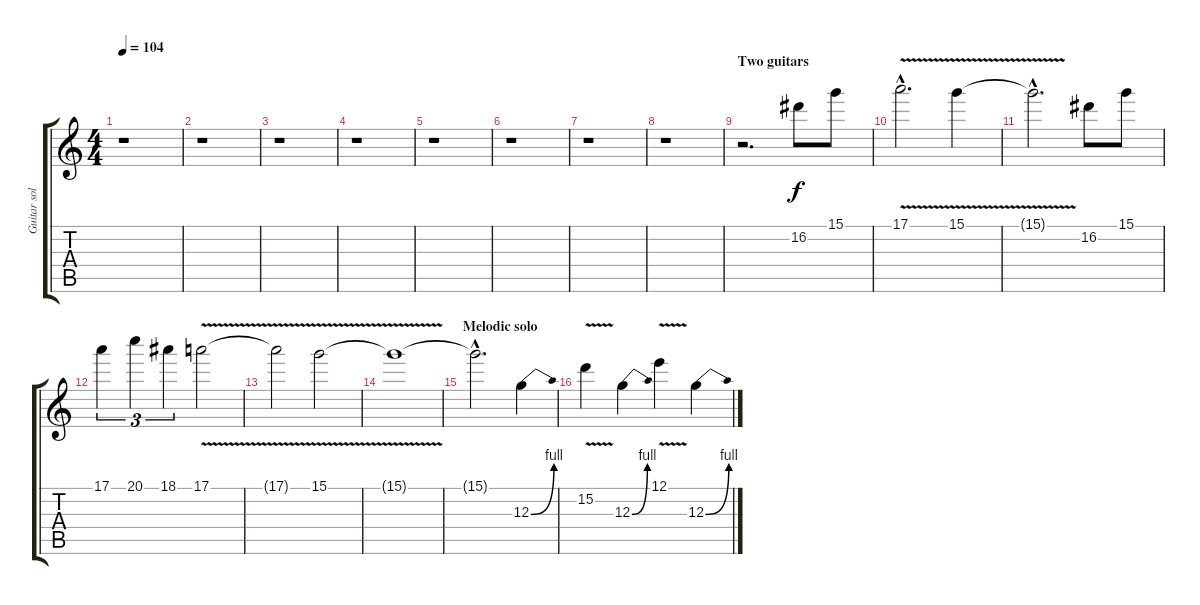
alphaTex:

\track ("Guitar solo 2" "Guitar sol") {instrument overdrivenguitar}
\staff {score tabs}
\tuning (E4 B3 G3 D3 A2 D2) {hide}
\ts (4 4)
\tempo 104
\clef g2
\ks c
r.1{dy f} |
r.1 |
r.1 |
r.1 |
r.1 |
r.1 |
r.1 |
r.1 |
\section ("" "Two guitars")
r.2{d} 16.2.8 15.1.8 |
17.1{v hac}.2{d} 15.1{v}.4 |
15.1{hac t}.2{d} 16.2.8 15.1.8 |
17.1.4{tu (3 2)} 20.1.4{tu (3 2)} 18.1.4{tu (3 2)} 17.1{v}.2 |
17.1{t}.2 15.1{v}.2 |
15.1{t}.1 |
\section ("" "Melodic solo")
15.1{hac t}.2{d} 12.3{be (bend 0 0 60 4)}.4 |
15.2{v}.4 12.3{be (bend 0 0 60 4)}.4 12.1{v}.4 12.3{be (bend 0 0 60 4)}.4
